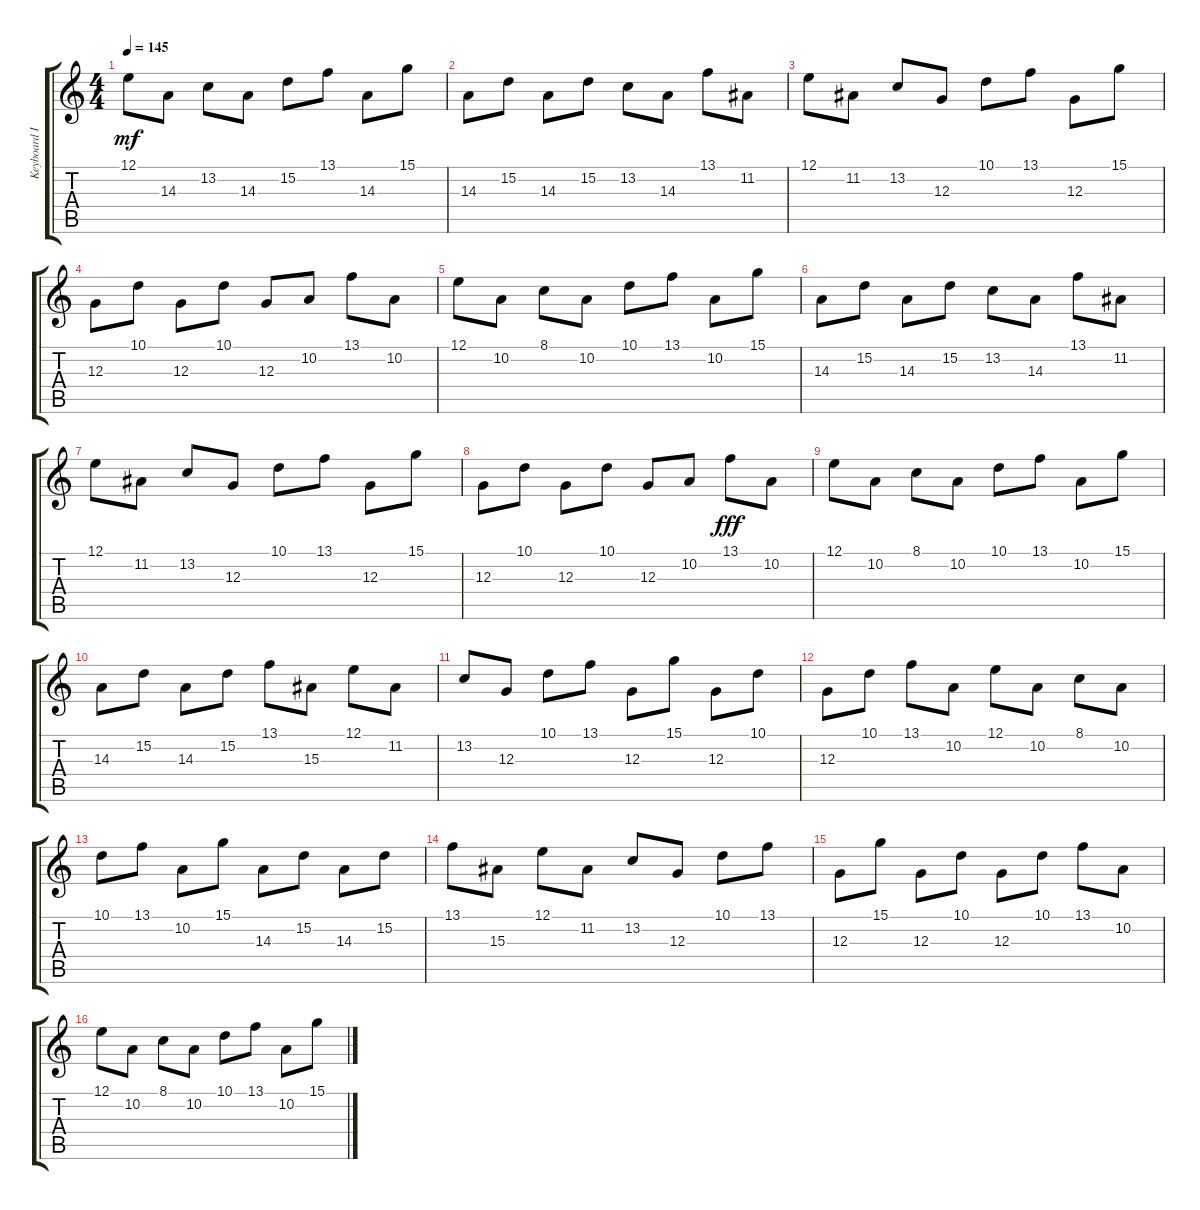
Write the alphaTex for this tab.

\track ("Keyboard I" "Keyboard I") {instrument marimba}
\staff {score tabs}
\tuning (E4 B3 G3 D3 A2 E2) {hide}
\ts (4 4)
\tempo 145
\clef g2
\ks c
12.1.8{dy mf} 14.3.8 13.2.8 14.3.8 15.2.8 13.1.8 14.3.8 15.1.8 |
14.3.8 15.2.8 14.3.8 15.2.8 13.2.8 14.3.8 13.1.8 11.2.8 |
12.1.8 11.2.8 13.2.8 12.3.8 10.1.8 13.1.8 12.3.8 15.1.8 |
12.3.8 10.1.8 12.3.8 10.1.8 12.3.8 10.2.8 13.1.8 10.2.8 |
12.1.8 10.2.8 8.1.8 10.2.8 10.1.8 13.1.8 10.2.8 15.1.8 |
14.3.8 15.2.8 14.3.8 15.2.8 13.2.8 14.3.8 13.1.8 11.2.8 |
12.1.8 11.2.8 13.2.8 12.3.8 10.1.8 13.1.8 12.3.8 15.1.8 |
12.3.8 10.1.8 12.3.8 10.1.8 12.3.8 10.2.8 13.1.8{dy fff} 10.2.8 |
12.1.8 10.2.8 8.1.8 10.2.8 10.1.8 13.1.8 10.2.8 15.1.8 |
14.3.8 15.2.8 14.3.8 15.2.8 13.1.8 15.3.8 12.1.8 11.2.8 |
13.2.8 12.3.8 10.1.8 13.1.8 12.3.8 15.1.8 12.3.8 10.1.8 |
12.3.8 10.1.8 13.1.8 10.2.8 12.1.8 10.2.8 8.1.8 10.2.8 |
10.1.8 13.1.8 10.2.8 15.1.8 14.3.8 15.2.8 14.3.8 15.2.8 |
13.1.8 15.3.8 12.1.8 11.2.8 13.2.8 12.3.8 10.1.8 13.1.8 |
12.3.8 15.1.8 12.3.8 10.1.8 12.3.8 10.1.8 13.1.8 10.2.8 |
12.1.8 10.2.8 8.1.8 10.2.8 10.1.8 13.1.8 10.2.8 15.1.8
